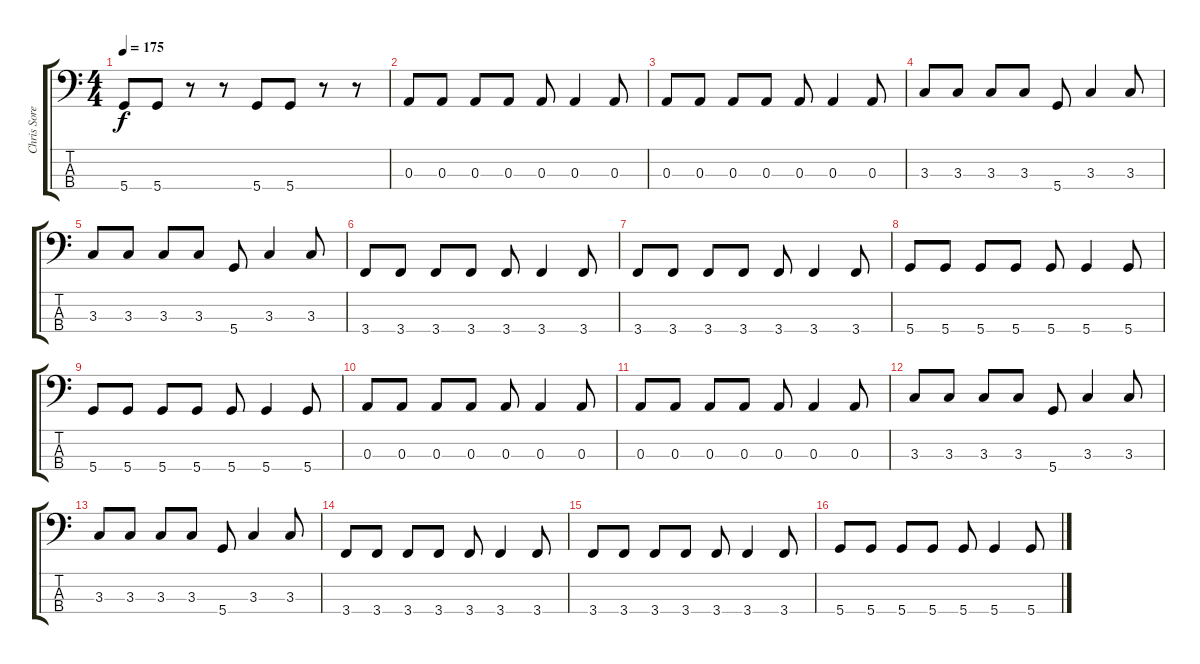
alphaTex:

\track ("Chris Sorenson" "Chris Sore") {instrument electricbasspick}
\staff {score tabs}
\tuning (G2 D2 A1 D1) {hide}
\ts (4 4)
\tempo 175
\clef f4
\ks c
5.4.8{dy f} 5.4.8 r.8 r.8 5.4.8 5.4.8 r.8 r.8 |
0.3.8 0.3.8 0.3.8 0.3.8 0.3.8 0.3.4 0.3.8 |
0.3.8 0.3.8 0.3.8 0.3.8 0.3.8 0.3.4 0.3.8 |
3.3.8 3.3.8 3.3.8 3.3.8 5.4.8 3.3.4 3.3.8 |
3.3.8 3.3.8 3.3.8 3.3.8 5.4.8 3.3.4 3.3.8 |
3.4.8 3.4.8 3.4.8 3.4.8 3.4.8 3.4.4 3.4.8 |
3.4.8 3.4.8 3.4.8 3.4.8 3.4.8 3.4.4 3.4.8 |
5.4.8 5.4.8 5.4.8 5.4.8 5.4.8 5.4.4 5.4.8 |
5.4.8 5.4.8 5.4.8 5.4.8 5.4.8 5.4.4 5.4.8 |
0.3.8 0.3.8 0.3.8 0.3.8 0.3.8 0.3.4 0.3.8 |
0.3.8 0.3.8 0.3.8 0.3.8 0.3.8 0.3.4 0.3.8 |
3.3.8 3.3.8 3.3.8 3.3.8 5.4.8 3.3.4 3.3.8 |
3.3.8 3.3.8 3.3.8 3.3.8 5.4.8 3.3.4 3.3.8 |
3.4.8 3.4.8 3.4.8 3.4.8 3.4.8 3.4.4 3.4.8 |
3.4.8 3.4.8 3.4.8 3.4.8 3.4.8 3.4.4 3.4.8 |
5.4.8 5.4.8 5.4.8 5.4.8 5.4.8 5.4.4 5.4.8
